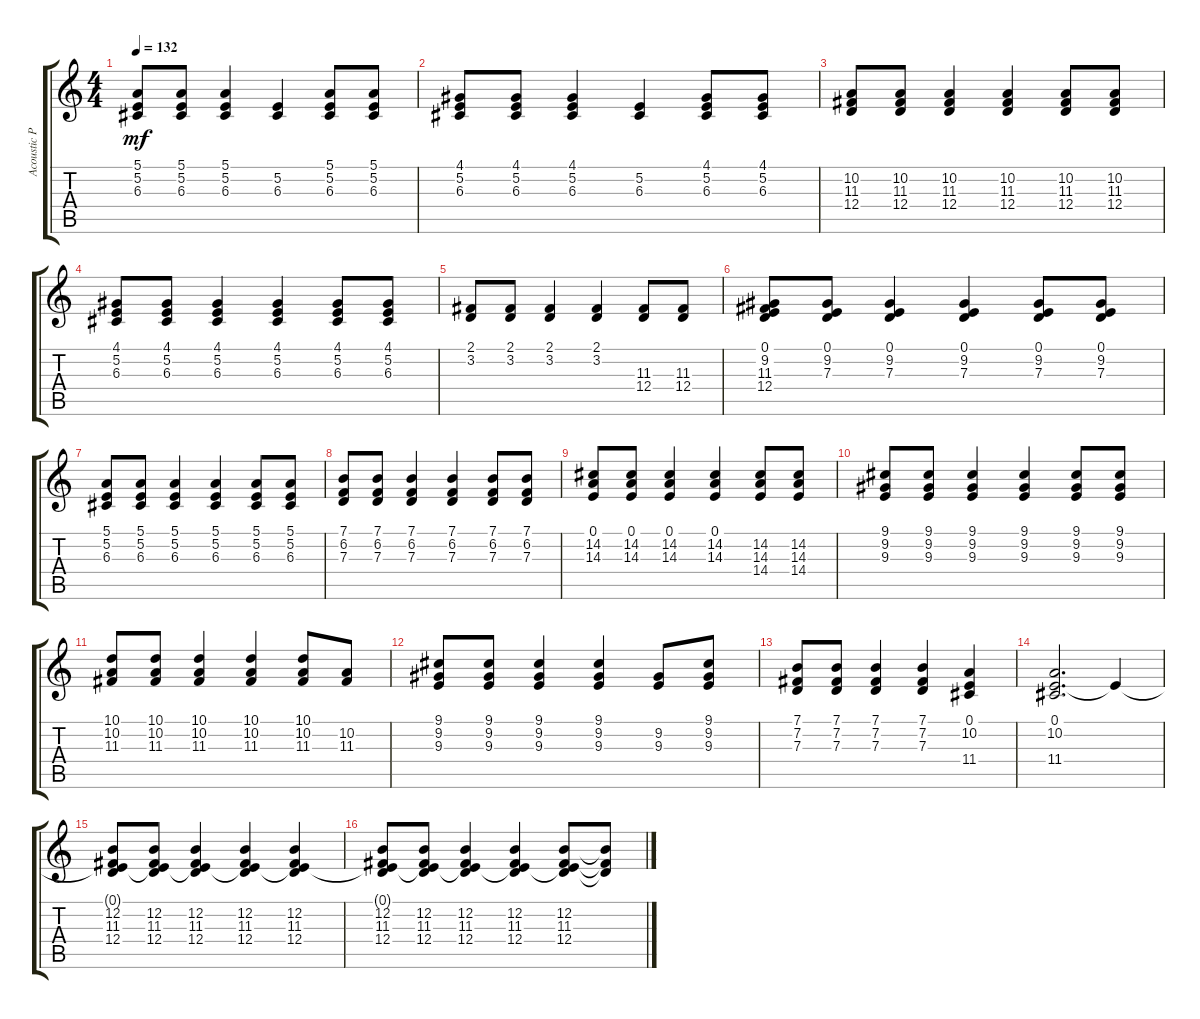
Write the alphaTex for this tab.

\track ("Acoustic Piano (Staff 1)" "Acoustic P") {instrument acousticgrandpiano}
\staff {score tabs}
\tuning (E4 B3 G3 D3 A2 E2) {hide}
\ts (4 4)
\tempo 132
\clef g2
\ks aminor
(5.1 5.2 6.3).8{dy mf} (5.1 5.2 6.3).8 (5.1 5.2 6.3).4 (5.2 6.3).4 (5.1 5.2 6.3).8 (5.1 5.2 6.3).8 |
(4.1 5.2 6.3).8 (4.1 5.2 6.3).8 (4.1 5.2 6.3).4 (5.2 6.3).4 (4.1 5.2 6.3).8 (4.1 5.2 6.3).8 |
(10.2 11.3 12.4).8 (10.2 11.3 12.4).8 (10.2 11.3 12.4).4 (10.2 11.3 12.4).4 (10.2 11.3 12.4).8 (10.2 11.3 12.4).8 |
(4.1 5.2 6.3).8 (4.1 5.2 6.3).8 (4.1 5.2 6.3).4 (4.1 5.2 6.3).4 (4.1 5.2 6.3).8 (4.1 5.2 6.3).8 |
(2.1 3.2).8 (2.1 3.2).8 (2.1 3.2).4 (2.1 3.2).4 (11.3 12.4).8 (11.3 12.4).8 |
(0.1 9.2 11.3 12.4).8 (0.1 9.2 7.3).8 (0.1 9.2 7.3).4 (0.1 9.2 7.3).4 (0.1 9.2 7.3).8 (0.1 9.2 7.3).8 |
(5.1 5.2 6.3).8 (5.1 5.2 6.3).8 (5.1 5.2 6.3).4 (5.1 5.2 6.3).4 (5.1 5.2 6.3).8 (5.1 5.2 6.3).8 |
(7.1 6.2 7.3).8 (7.1 6.2 7.3).8 (7.1 6.2 7.3).4 (7.1 6.2 7.3).4 (7.1 6.2 7.3).8 (7.1 6.2 7.3).8 |
(0.1 14.2 14.3).8 (0.1 14.2 14.3).8 (0.1 14.2 14.3).4 (0.1 14.2 14.3).4 (14.2 14.3 14.4).8 (14.2 14.3 14.4).8 |
(9.1 9.2 9.3).8 (9.1 9.2 9.3).8 (9.1 9.2 9.3).4 (9.1 9.2 9.3).4 (9.1 9.2 9.3).8 (9.1 9.2 9.3).8 |
(10.1 10.2 11.3).8 (10.1 10.2 11.3).8 (10.1 10.2 11.3).4 (10.1 10.2 11.3).4 (10.1 10.2 11.3).8 (10.2 11.3).8 |
(9.1 9.2 9.3).8 (9.1 9.2 9.3).8 (9.1 9.2 9.3).4 (9.1 9.2 9.3).4 (9.2 9.3).8 (9.1 9.2 9.3).8 |
(7.1 7.2 7.3).8 (7.1 7.2 7.3).8 (7.1 7.2 7.3).4 (7.1 7.2 7.3).4 (0.1 10.2 11.4).4 |
(0.1 10.2 11.4).2{d} 0.1{t}.4 |
(0.1{t} 12.2 11.3 12.4).8 (0.1{t} 12.2 11.3 12.4).8 (0.1{t} 12.2 11.3 12.4).4 (0.1{t} 12.2 11.3 12.4).4 (0.1{t} 12.2 11.3 12.4).4 |
(0.1{t} 12.2 11.3 12.4).8 (0.1{t} 12.2 11.3 12.4).8 (0.1{t} 12.2 11.3 12.4).4 (0.1{t} 12.2 11.3 12.4).4 (0.1{t} 12.2 11.3 12.4).8 (12.2{t} 11.3{t} 12.4{t}).8
